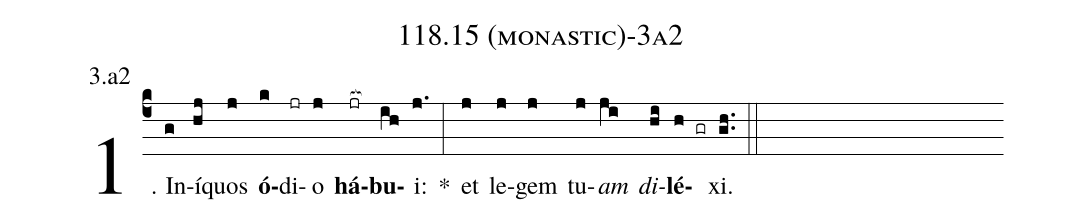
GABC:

name: 118.15 (monastic)-3a2;
annotation: 3.a2;
%%
(c4)1. In(g)í(hj)quos(j) <b>ó</b>(k)di(jr)o(j) <b>há</b>(jr[ocb:1{])<b>bu</b>(ih[ocb:0}])i:(j.) *(:) et(j) le(j)gem(j) tu(j)<i>am</i>(ji) <i>di</i>(hi)<b>lé</b>(h gr)xi.(gh..) (::)
